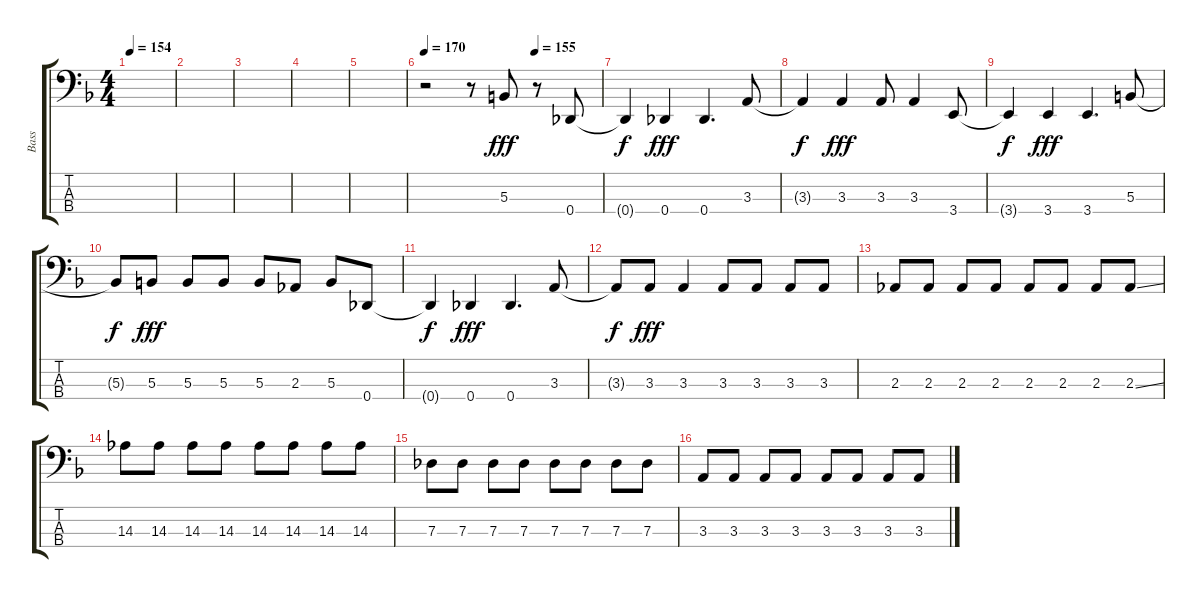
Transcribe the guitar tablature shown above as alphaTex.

\track ("Bass" "Bass") {instrument electricbassfinger}
\staff {score tabs}
\tuning (E2 B1 Gb1 Db1) {hide}
\ts (4 4)
\tempo 154
\clef f4
\ks dminor
|
|
|
|
|
\tempo 170
\tempo (155 0.625)
r.2 r.8 5.3.8{dy fff} r.8 0.4.8 |
0.4{t}.4{dy f} 0.4.4{dy fff} 0.4.4{d} 3.3.8 |
3.3{t}.4{dy f} 3.3.4{dy fff} 3.3.8 3.3.4 3.4.8 |
3.4{t}.4{dy f} 3.4.4{dy fff} 3.4.4{d} 5.3.8 |
5.3{t}.8{dy f} 5.3.8{dy fff} 5.3.8 5.3.8 5.3.8 2.3.8 5.3.8 0.4.8 |
0.4{t}.4{dy f} 0.4.4{dy fff} 0.4.4{d} 3.3.8 |
3.3{t}.8{dy f} 3.3.8{dy fff} 3.3.4 3.3.8 3.3.8 3.3.8 3.3.8 |
2.3.8 2.3.8 2.3.8 2.3.8 2.3.8 2.3.8 2.3.8 2.3{ss}.8 |
14.3.8 14.3.8 14.3.8 14.3.8 14.3.8 14.3.8 14.3.8 14.3.8 |
7.3.8 7.3.8 7.3.8 7.3.8 7.3.8 7.3.8 7.3.8 7.3.8 |
3.3.8 3.3.8 3.3.8 3.3.8 3.3.8 3.3.8 3.3.8 3.3.8
